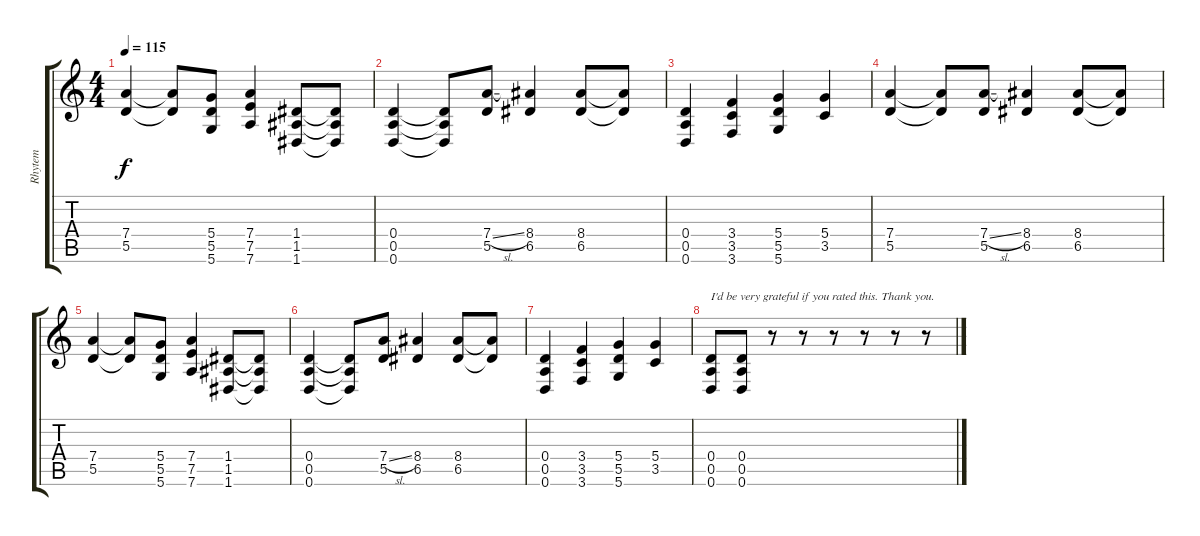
\track ("Rhytem" "Rhytem") {instrument distortionguitar}
\staff {score tabs}
\tuning (E4 B3 G3 D3 A2 D2) {hide}
\ts (4 4)
\tempo 115
\clef g2
\ks c
(7.4 5.5).4{dy f} (7.4{t} 5.5{t}).8 (5.4 5.5 5.6).8 (7.4 7.5 7.6).4 (1.4 1.5 1.6).8 (1.4{t} 1.5{t} 1.6{t}).8 |
(0.4 0.5 0.6).4 (0.4{t} 0.5{t} 0.6{t}).8 (7.4{sl} 5.5).8 (8.4 6.5).4 (8.4 6.5).8 (8.4{t} 6.5{t}).8 |
(0.4 0.5 0.6).4 (3.4 3.5 3.6).4 (5.4 5.5 5.6).4 (5.4 3.5).4 |
(7.4 5.5).4 (7.4{t} 5.5{t}).8 (7.4{sl} 5.5).8 (8.4 6.5).4 (8.4 6.5).8 (8.4{t} 6.5{t}).8 |
(7.4 5.5).4 (7.4{t} 5.5{t}).8 (5.4 5.5 5.6).8 (7.4 7.5 7.6).4 (1.4 1.5 1.6).8 (1.4{t} 1.5{t} 1.6{t}).8 |
(0.4 0.5 0.6).4 (0.4{t} 0.5{t} 0.6{t}).8 (7.4{sl} 5.5).8 (8.4 6.5).4 (8.4 6.5).8 (8.4{t} 6.5{t}).8 |
(0.4 0.5 0.6).4 (3.4 3.5 3.6).4 (5.4 5.5 5.6).4 (5.4 3.5).4 |
(0.4 0.5 0.6).8{txt "I'd be very grateful if you rated this. Thank you."} (0.4 0.5 0.6).8 r.8 r.8 r.8 r.8 r.8 r.8
